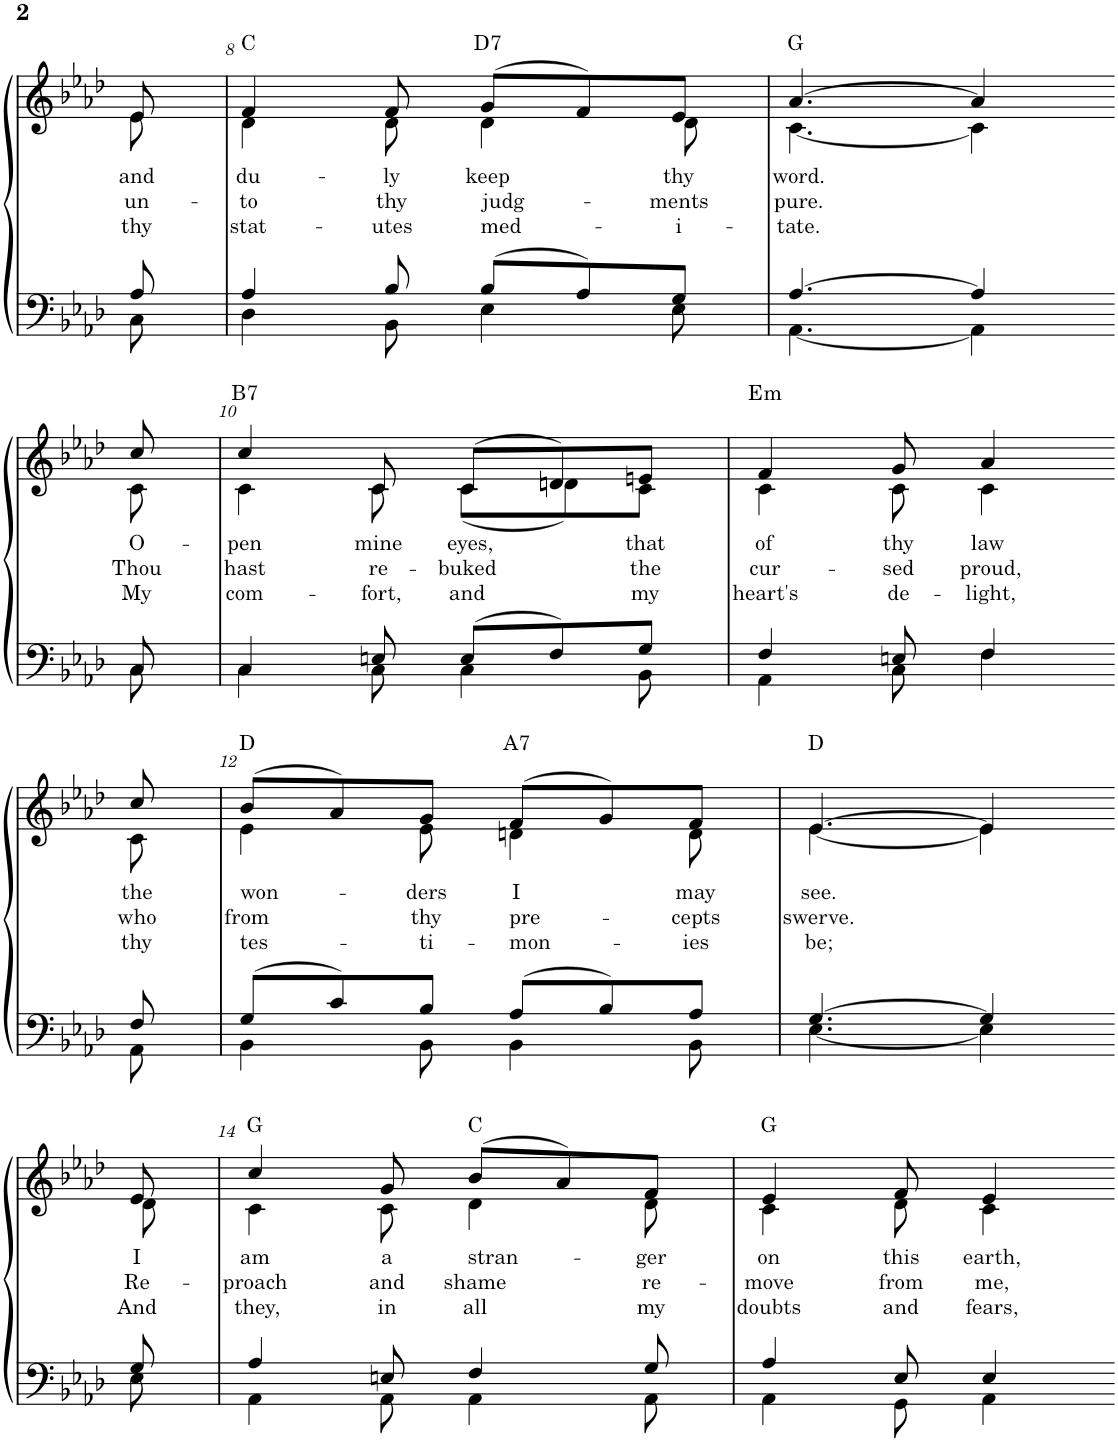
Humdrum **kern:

**kern	**kern	**text	**text	**text	**harte
*part1	*part1	*part1	*part1	*part1	*part1
*staff2	*staff1	*staff1	*staff1	*staff1	*
*I"Choir	*	*	*	*	*
!!LO:PB:g=z
*clefF4	*clefG2	*	*	*	*
*k[b-e-a-d-]	*k[b-e-a-d-]	*	*	*	*
*A-:	*A-:	*	*	*	*
*M6/8	*M6/8	*	*	*	*
=7X4	=7X4	=7X4	=7X4	=7X4	=7X4
*^	*	*	*	*	*
!	!	!	!LO:LY:b	!LO:LY:b	!LO:LY:b	!
*	*	*^	*	*	*	*
8A-/	8C\	8e-/	8e-\	and	un-	thy	.
=8	=8	=8	=8	=8	=8	=8	=8
!	!	!	!	!LO:LY:b	!LO:LY:b	!LO:LY:b	!
4A-/	4D-\	4f/	4d-\	du-	-to	stat-	C:maj
!	!	!	!	!LO:LY:b	!LO:LY:b	!LO:LY:b	!
8B-/	8BB-\	8f/	8d-\	-ly	thy	-utes	.
!	!	!	!	!LO:LY:b	!LO:LY:b	!LO:LY:b	!LO:H:kt=7
8B-/L	4E-\	(8g/L	4d-\	keep	judg-	med-	D:7
8A-/	.	8f/)	.	.	.	.	.
!	!	!	!	!LO:LY:b	!LO:LY:b	!LO:LY:b	!
8G/J	8E-\	8e-/J	8d-\	thy	-ments	-i-	.
=9	=9	=9	=9	=9	=9	=9	=9
!	!	!	!	!LO:LY:b	!LO:LY:b	!LO:LY:b	!
[4.A-/	[4.AA-\	[4.a-/	[4.c\	word.	pure.	-tate.	G:maj
4A-/]	4AA-\]	4a-/]	4c\]	.	.	.	.
!!LO:LB:g=z	!!
=9X5-	=9X5-	=9X5-	=9X5-	=9X5-	=9X5-	=9X5-	=9X5-
!	!	!	!	!LO:LY:b	!LO:LY:b	!LO:LY:b	!
8C/	8C\	8cc/	8c\	O-	Thou	My	.
=10	=10	=10	=10	=10	=10	=10	=10
!	!	!	!	!LO:LY:b	!LO:LY:b	!LO:LY:b	!LO:H:kt=7
4C/	4C\	4cc/	4c\	-pen	hast	com-	B:7
!	!	!	!	!LO:LY:b	!LO:LY:b	!LO:LY:b	!
8En/	8C\	8c/	8c\	mine	re-	-fort,	.
!	!	!	!	!LO:LY:b	!LO:LY:b	!LO:LY:b	!
8E/L	4C\	(8c/L	(8c\L	eyes,	-buked	and	.
8F/	.	8d-/)	8dn\)	.	.	.	.
!	!	!	!	!LO:LY:b	!LO:LY:b	!LO:LY:b	!
8G/J	8BB-\	8en/J	8c\J	that	the	my	.
=11	=11	=11	=11	=11	=11	=11	=11
!	!	!	!	!LO:LY:b	!LO:LY:b	!LO:LY:b	!LO:H:kt=m
4F/	4AA-\	4f/	4c\	of	cur-	heart's	E:min
!	!	!	!	!LO:LY:b	!LO:LY:b	!LO:LY:b	!
8En/	8C\	8g/	8c\	thy	-sed	de-	.
!	!	!	!	!LO:LY:b	!LO:LY:b	!LO:LY:b	!
4F/	4F\	4a-/	4c\	law	proud,	-light,	.
!!LO:LB:g=z	!!
=11X6-	=11X6-	=11X6-	=11X6-	=11X6-	=11X6-	=11X6-	=11X6-
!	!	!	!	!LO:LY:b	!LO:LY:b	!LO:LY:b	!
8F/	8AA-\	8cc/	8c\	the	who	thy	.
=12	=12	=12	=12	=12	=12	=12	=12
!	!	!	!	!LO:LY:b	!LO:LY:b	!LO:LY:b	!
8G/L	4BB-\	(8b-/L	4e-\	won-	from	tes-	D:maj
8c/	.	8a-/)	.	.	.	.	.
!	!	!	!	!LO:LY:b	!LO:LY:b	!LO:LY:b	!
8B-/J	8BB-\	8g/J	8e-\	-ders	thy	-ti-	.
!	!	!	!	!LO:LY:b	!LO:LY:b	!LO:LY:b	!LO:H:kt=7
8A-/L	4BB-\	(8f/L	4dn\	I	pre-	-mon-	A:7
8B-/	.	8g/)	.	.	.	.	.
!	!	!	!	!LO:LY:b	!LO:LY:b	!LO:LY:b	!
8A-/J	8BB-\	8f/J	8d\	may	-cepts	-ies	.
=13	=13	=13	=13	=13	=13	=13	=13
!	!	!	!	!LO:LY:b	!LO:LY:b	!LO:LY:b	!
[4.G/	[4.E-\	[4.e-/	[4.e-\	see.	swerve.	be;	D:maj
4G/]	4E-\]	4e-/]	4e-\]	.	.	.	.
!!LO:LB:g=z	!!
=13X7-	=13X7-	=13X7-	=13X7-	=13X7-	=13X7-	=13X7-	=13X7-
!	!	!	!	!LO:LY:b	!LO:LY:b	!LO:LY:b	!
8G/	8E-\	8e-/	8d-\	I	Re-	And	.
=14	=14	=14	=14	=14	=14	=14	=14
!	!	!	!	!LO:LY:b	!LO:LY:b	!LO:LY:b	!
4A-/	4AA-\	4cc/	4c\	am	-proach	they,	G:maj
!	!	!	!	!LO:LY:b	!LO:LY:b	!LO:LY:b	!
8En/	8AA-\	8g/	8c\	a	and	in	.
!	!	!	!	!LO:LY:b	!LO:LY:b	!LO:LY:b	!
4F/	4AA-\	(8b-/L	4d-\	stran-	shame	all	C:maj
.	.	8a-/)	.	.	.	.	.
!	!	!	!	!LO:LY:b	!LO:LY:b	!LO:LY:b	!
8G/	8AA-\	8f/J	8d-\	-ger	re-	my	.
=15	=15	=15	=15	=15	=15	=15	=15
!	!	!	!	!LO:LY:b	!LO:LY:b	!LO:LY:b	!
4A-/	4AA-\	4e-/	4c\	on	-move	doubts	G:maj
!	!	!	!	!LO:LY:b	!LO:LY:b	!LO:LY:b	!
8E-/	8GG\	8f/	8d-\	this	from	and	.
!	!	!	!	!LO:LY:b	!LO:LY:b	!LO:LY:b	!
4E-/	4AA-\	4e-/	4c\	earth,	me,	fears,	.
*v	*v	*	*	*	*	*	*
*	*v	*v	*	*	*	*
=-	=-	=-	=-	=-	=-
*-	*-	*-	*-	*-	*-
